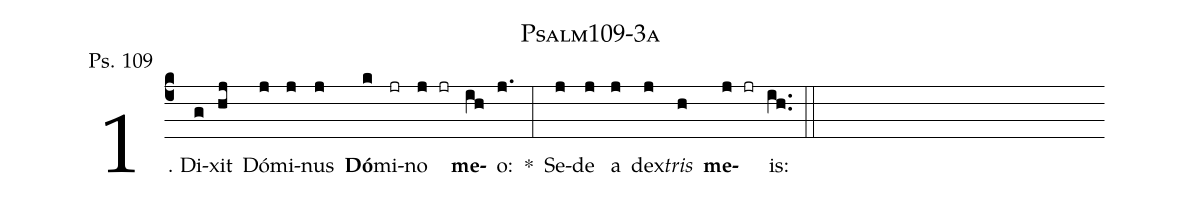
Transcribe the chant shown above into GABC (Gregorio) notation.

name: Psalm109-3a;
office-part: psalmus;
mode: 3;
mode-modifier: a;
annotation: Ps. 109;
%%
(c4) 1. Di(g)xit(hj) Dó(j)mi(j)nus(j) <b>Dó</b>(k)mi(jr)no(j jr) <b>me</b>(ih)o:(j.) *(:) Se(j)de(j) a(j) dex(j)<i>tris</i>(h) <b>me</b>(j jr)is:(ih..) (::)
